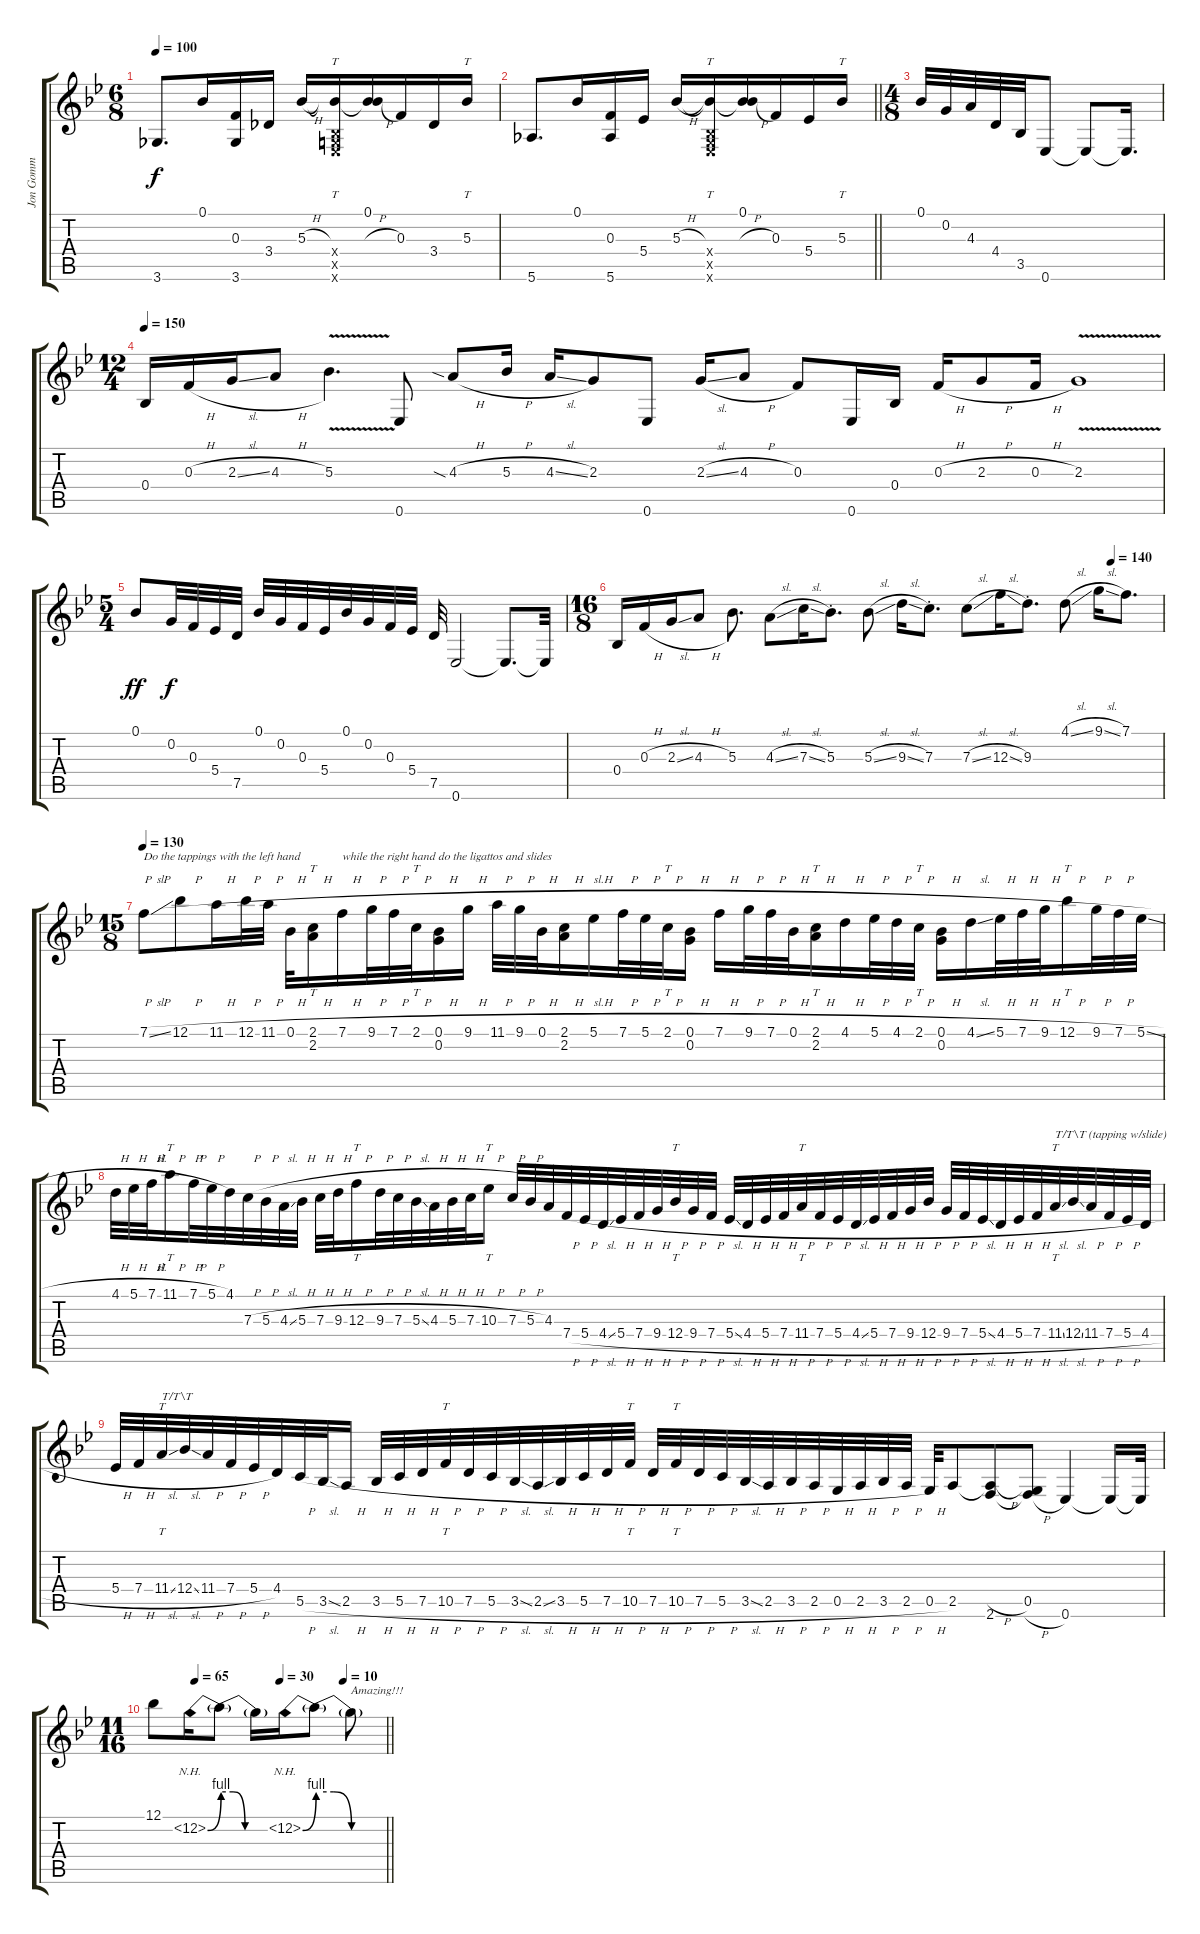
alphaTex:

\track ("Jon Gomm" "Jon Gomm") {instrument acousticguitarsteel}
\staff {score tabs}
\tuning (Bb3 G3 F3 Bb2 G2 Eb2) {hide}
\ts (6 8)
\tempo 100
\clef g2
\ks bb
3.6.8{d dy f} 0.1.16 (0.3 3.6).16 3.4.16 5.3{h}.16 (5.3{t} 0.4{x} 0.5{x} 0.6{x}).16{tt} (0.1 5.3{h t}).16 0.3.16 3.4.16 5.3.16{tt} |
\barLineRight lightlight
5.6.8{d} 0.1.16 (0.3 5.6).16 5.4.16 5.3{h}.16 (5.3{t} 0.4{x} 0.5{x} 0.6{x}).16{tt} (0.1 5.3{h t}).16 0.3.16 5.4.16 5.3.16{tt} |
\ts (4 8)
0.1.32 0.2.32 4.3.32 4.4.32 3.5.32 0.6.8 0.6{t}.8 0.6{t}.16{d} |
\ts (12 4)
\tempo 150
0.4.16 0.3{h}.16 2.3{sl}.16 4.3{h}.8 5.3{v}.4{d} 0.6.8 4.3{sia h}.8 5.3{h}.16 4.3{sl}.16 2.3.8 0.6.8 2.3{sl}.16 4.3{h}.8 0.3.8 0.6.16 0.4.16 0.3{h}.16 2.3{h}.8 0.3{h}.16 2.3{v}.1 |
\ts (5 4)
0.1.8{dy ff} 0.2.32{dy f} 0.3.32 5.4.32 7.5.32 0.1.32 0.2.32 0.3.32 5.4.32 0.1.32 0.2.32 0.3.32 5.4.32 7.5.32 0.6.2 0.6{t}.8{d} 0.6{t}.32 |
\ts (16 8)
\tempo (140 0.90625)
0.4.16 0.3{h}.16 2.3{sl}.16 4.3{h}.8 5.3.8{d} 4.3{sl}.8 7.3{sl}.16 5.3{st}.8{d} 5.3{sl}.8 9.3{sl}.16 7.3{st}.8{d} 7.3{sl}.8 12.3{sl}.16 9.3{st}.8{d} 4.1{sl}.8 9.1{sl}.16 7.1.8{d} |
\ts (15 8)
\tempo 130
7.1{sl}.8{txt "Do the tappings with the left hand "} 12.1{h}.8 11.1{h}.16 12.1{h}.32 11.1{h}.32 0.1{h}.32 (2.1{h} 2.2).16{tt} 7.1{h}.16{txt "while the right hand do the ligattos and slides"} 9.1{h}.32 7.1{h}.32 2.1{h}.32{tt} (0.1{h} 0.2).16 9.1{h}.16 11.1{h}.32 9.1{h}.32 0.1{h}.32 (2.1{h} 2.2).16 5.1{h}.16 7.1{h}.32 5.1{h}.32 2.1{h}.32{tt} (0.1{h} 0.2).16 7.1{h}.16 9.1{h}.32 7.1{h}.32 0.1{h}.32 (2.1{h} 2.2).16{tt} 4.1{h}.16 5.1{h}.32 4.1{h}.32 2.1{h}.32{tt} (0.1{h} 0.2).16 4.1{sl}.16 5.1{h}.32 7.1{h}.32 9.1{h}.32 12.1{h}.16{tt} 9.1{h}.32 7.1{h}.32 5.1{sl}.32 |
4.1{h}.32 5.1{h}.32 7.1{h}.32 11.1{h}.16{tt} 7.1{h}.32 5.1{h}.32 4.1.32 7.3{h}.32 5.3{h}.32 4.3{sl}.32 5.3{h}.32 7.3{h}.32 9.3{h}.32 12.3{h}.16{tt} 9.3{h}.32 7.3{h}.32 5.3{sl}.32 4.3{h}.32 5.3{h}.32 7.3{h}.32 10.3{h}.16{tt} 7.3{h}.32 5.3{h}.32 4.3.32 7.4{h}.32 5.4{h}.32 4.4{sl}.32 5.4{h}.32 7.4{h}.32 9.4{h}.32 12.4{h}.32{tt} 9.4{h}.32 7.4{h}.32 5.4{sl}.32 4.4{h}.32 5.4{h}.32 7.4{h}.32 11.4{h}.32{tt} 7.4{h}.32 5.4{h}.32 4.4{sl}.32 5.4{h}.32 7.4{h}.32 9.4{h}.32 12.4{h}.32 9.4{h}.32 7.4{h}.32 5.4{sl}.32 4.4{h}.32 5.4{h}.32 7.4{h}.32 11.4{sl}.32{tt txt "T/T\\T (tapping w/slide)"} 12.4{sl}.32 11.4{h}.32 7.4{h}.32 5.4{h}.32 4.4{h}.32 |
5.4{h}.32 7.4{h}.32 11.4{sl}.32{tt txt "T/T\\T"} 12.4{sl}.32 11.4{h}.32 7.4{h}.32 5.4{h}.32 4.4.32 5.5{h}.32 3.5{sl}.32 2.5{h}.16 3.5{h}.32 5.5{h}.32 7.5{h}.32 10.5{h}.32{tt} 7.5{h}.32 5.5{h}.32 3.5{sl}.32 2.5{sl}.32 3.5{h}.32 5.5{h}.32 7.5{h}.32 10.5{h}.32{tt} 7.5{h}.32 10.5{h}.32{tt} 7.5{h}.32 5.5{h}.32 3.5{sl}.32 2.5{h}.32 3.5{h}.32 2.5{h}.32 0.5{h}.32 2.5{h}.32 3.5{h}.32 2.5{h}.32 0.5{h}.32 2.5.8 (2.5{h t} 2.6).8 (0.5 2.6{h t}).8 0.6.4 0.6{t}.16 0.6{t}.32 |
\ts (11 16)
\tempo (65 0.18181818181818182)
\tempo (30 0.5454545454545454)
\tempo (10 0.8181818181818182)
\barLineRight lightlight
12.1.8 12.2{be (bend 0 0 60 4) nh}.16 12.2{be (custom 0 4 15 4 30 0 60 0) t}.8 12.2{t}.16 12.2{be (bend 0 0 60 4) nh}.16 12.2{be (custom 0 4 15 4 30 0 60 0) t}.8 12.2{t}.8{txt "Amazing!!!"}
